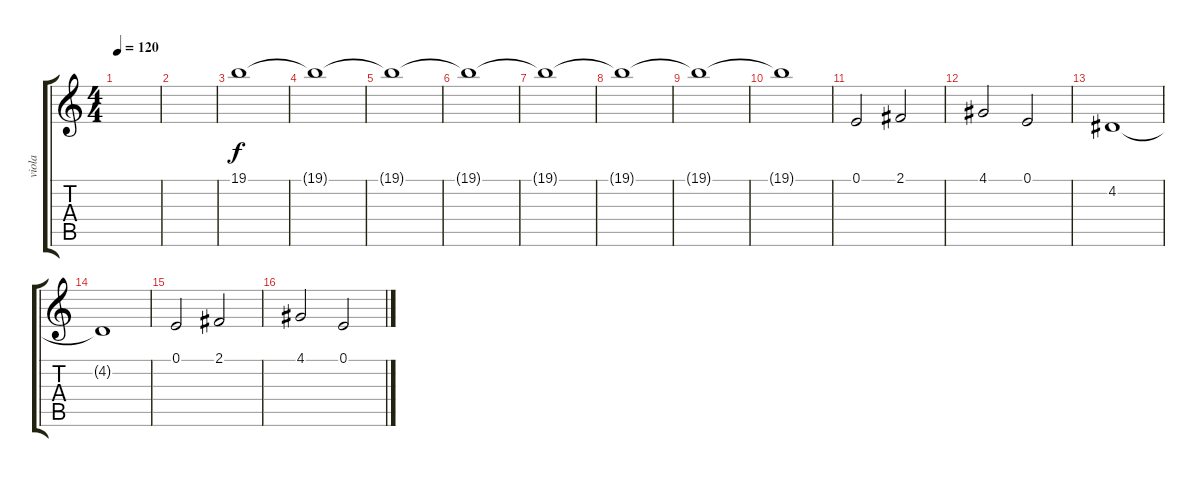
\track ("viola" "viola") {instrument stringensemble1}
\staff {score tabs}
\tuning (E4 B3 G3 D3 A2 E2) {hide}
\ts (4 4)
\tempo 120
\clef g2
\ks c
|
|
19.1.1 |
19.1{t}.1 |
19.1{t}.1 |
19.1{t}.1 |
19.1{t}.1 |
19.1{t}.1 |
19.1{t}.1 |
19.1{t}.1 |
0.1.2 2.1.2 |
4.1.2 0.1.2 |
4.2.1 |
4.2{t}.1 |
0.1.2 2.1.2 |
4.1.2 0.1.2
